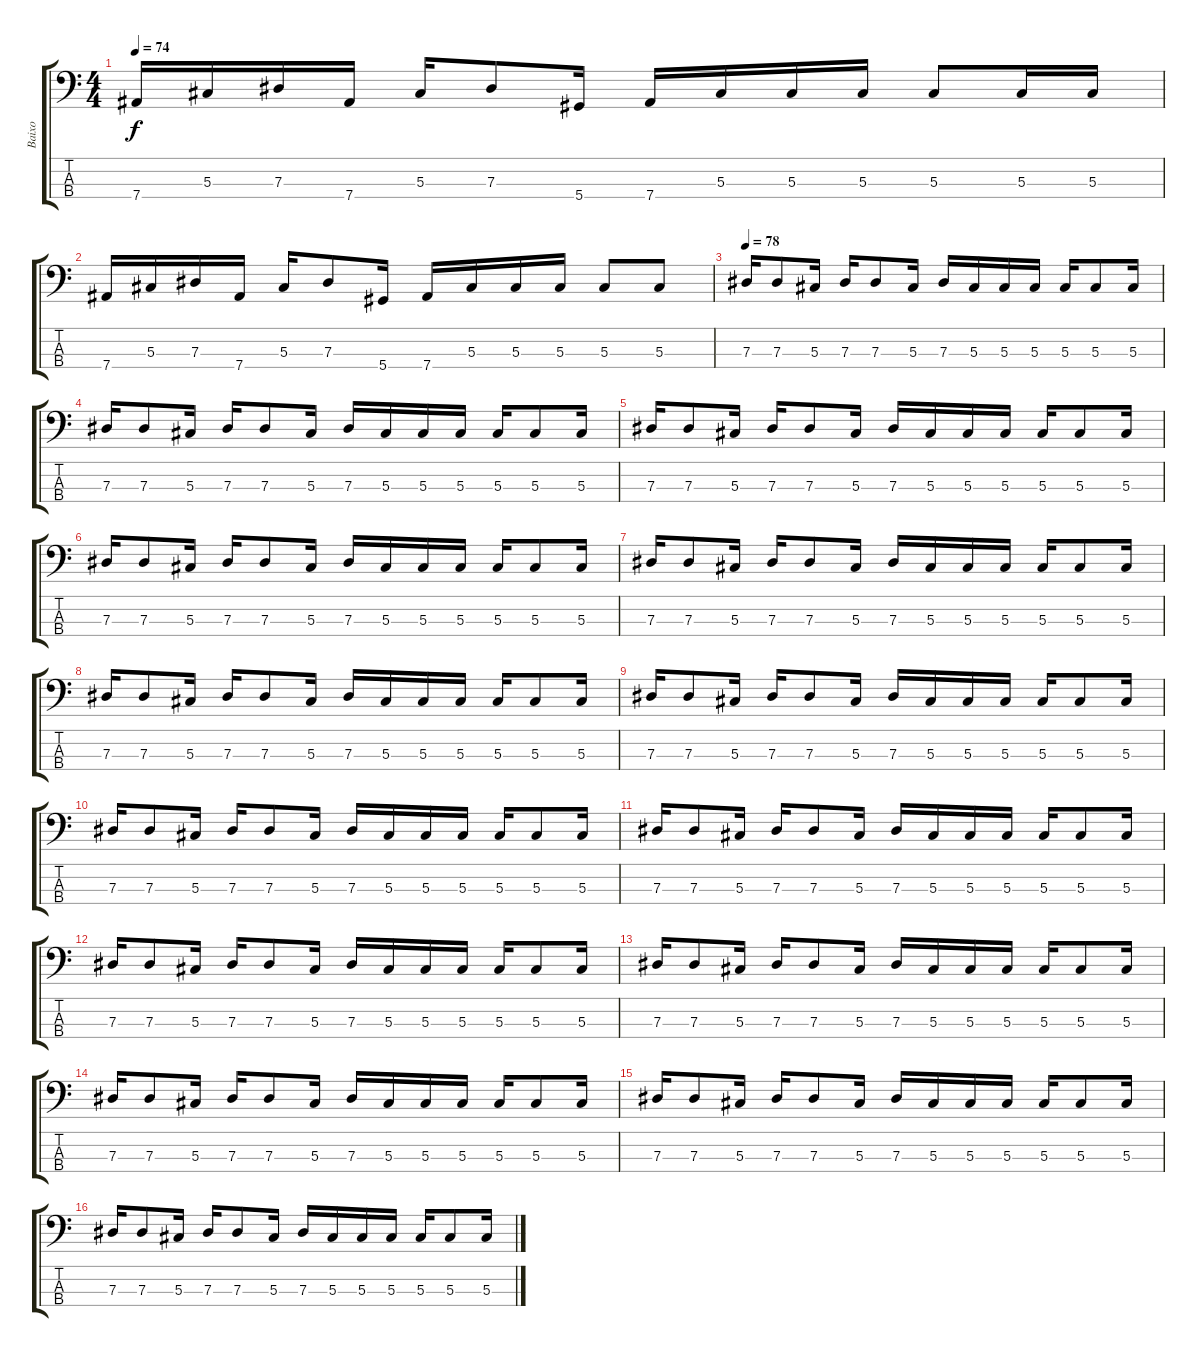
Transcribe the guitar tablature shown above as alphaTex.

\track ("Baixo" "Baixo") {instrument electricbassfinger}
\staff {score tabs}
\tuning (Gb2 Db2 Ab1 Eb1) {hide}
\ts (4 4)
\tempo 74
\clef f4
\ks c
7.4.16{dy f} 5.3.16 7.3.16 7.4.16 5.3.16 7.3.8 5.4.16 7.4.16 5.3.16 5.3.16 5.3.16 5.3.8 5.3.16 5.3.16 |
7.4.16 5.3.16 7.3.16 7.4.16 5.3.16 7.3.8 5.4.16 7.4.16 5.3.16 5.3.16 5.3.16 5.3.8 5.3.8 |
\tempo 78
7.3.16 7.3.8 5.3.16 7.3.16 7.3.8 5.3.16 7.3.16 5.3.16 5.3.16 5.3.16 5.3.16 5.3.8 5.3.16 |
7.3.16 7.3.8 5.3.16 7.3.16 7.3.8 5.3.16 7.3.16 5.3.16 5.3.16 5.3.16 5.3.16 5.3.8 5.3.16 |
7.3.16 7.3.8 5.3.16 7.3.16 7.3.8 5.3.16 7.3.16 5.3.16 5.3.16 5.3.16 5.3.16 5.3.8 5.3.16 |
7.3.16 7.3.8 5.3.16 7.3.16 7.3.8 5.3.16 7.3.16 5.3.16 5.3.16 5.3.16 5.3.16 5.3.8 5.3.16 |
7.3.16 7.3.8 5.3.16 7.3.16 7.3.8 5.3.16 7.3.16 5.3.16 5.3.16 5.3.16 5.3.16 5.3.8 5.3.16 |
7.3.16 7.3.8 5.3.16 7.3.16 7.3.8 5.3.16 7.3.16 5.3.16 5.3.16 5.3.16 5.3.16 5.3.8 5.3.16 |
7.3.16 7.3.8 5.3.16 7.3.16 7.3.8 5.3.16 7.3.16 5.3.16 5.3.16 5.3.16 5.3.16 5.3.8 5.3.16 |
7.3.16 7.3.8 5.3.16 7.3.16 7.3.8 5.3.16 7.3.16 5.3.16 5.3.16 5.3.16 5.3.16 5.3.8 5.3.16 |
7.3.16 7.3.8 5.3.16 7.3.16 7.3.8 5.3.16 7.3.16 5.3.16 5.3.16 5.3.16 5.3.16 5.3.8 5.3.16 |
7.3.16 7.3.8 5.3.16 7.3.16 7.3.8 5.3.16 7.3.16 5.3.16 5.3.16 5.3.16 5.3.16 5.3.8 5.3.16 |
7.3.16 7.3.8 5.3.16 7.3.16 7.3.8 5.3.16 7.3.16 5.3.16 5.3.16 5.3.16 5.3.16 5.3.8 5.3.16 |
7.3.16 7.3.8 5.3.16 7.3.16 7.3.8 5.3.16 7.3.16 5.3.16 5.3.16 5.3.16 5.3.16 5.3.8 5.3.16 |
7.3.16 7.3.8 5.3.16 7.3.16 7.3.8 5.3.16 7.3.16 5.3.16 5.3.16 5.3.16 5.3.16 5.3.8 5.3.16 |
7.3.16 7.3.8 5.3.16 7.3.16 7.3.8 5.3.16 7.3.16 5.3.16 5.3.16 5.3.16 5.3.16 5.3.8 5.3.16
